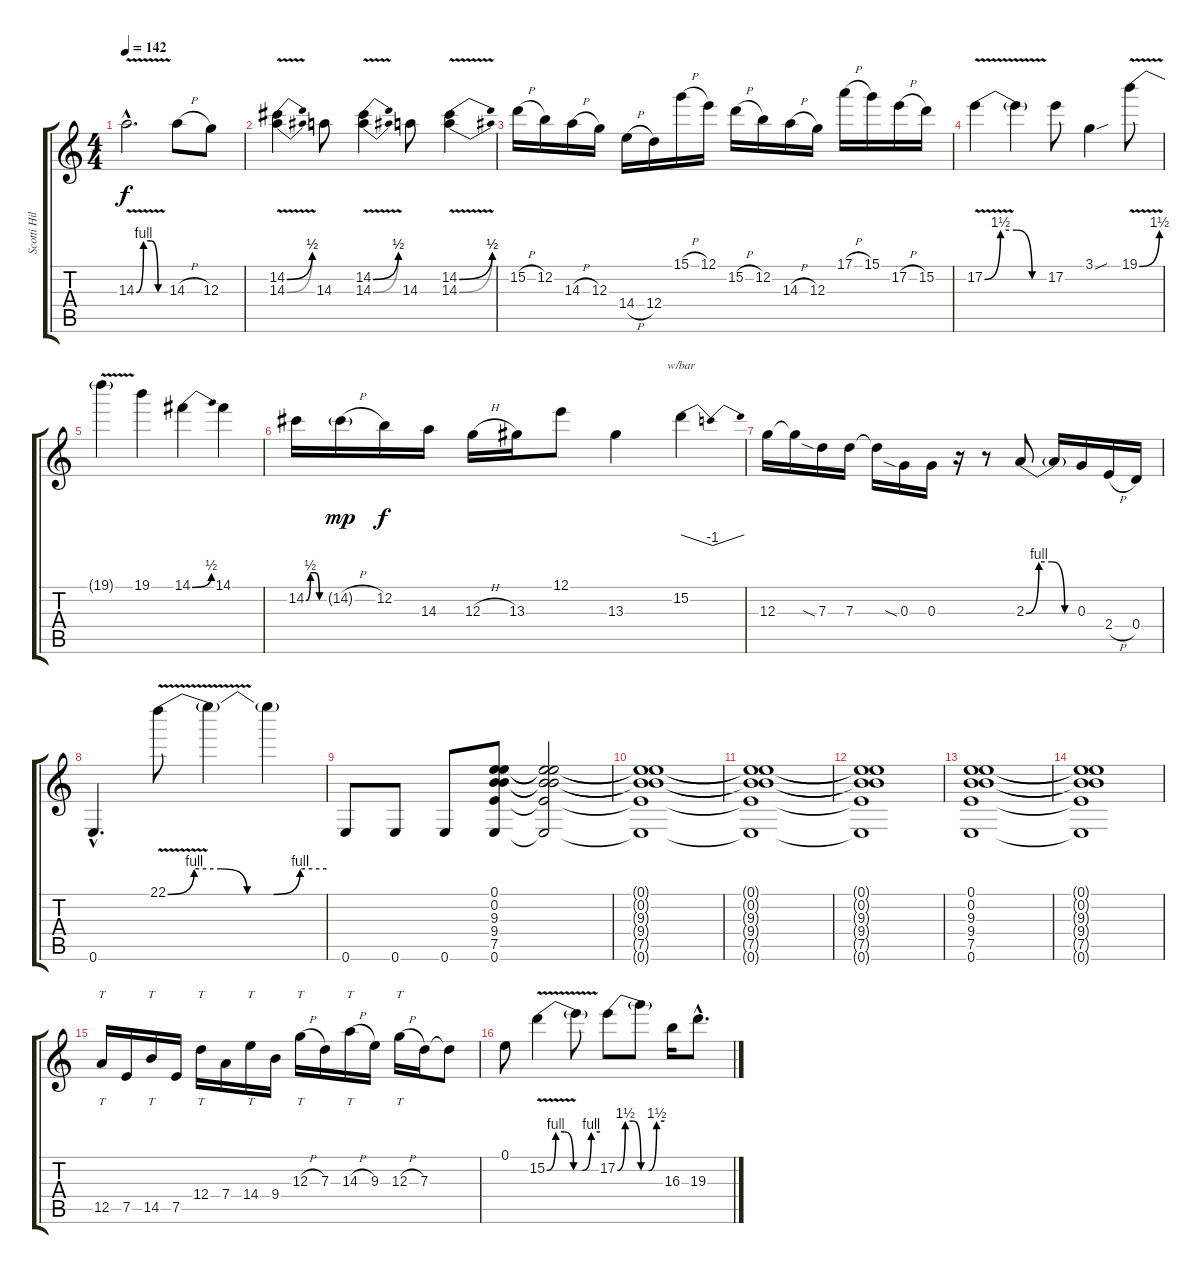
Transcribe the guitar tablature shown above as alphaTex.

\track ("Scotti Hill" "Scotti Hil") {instrument overdrivenguitar}
\staff {score tabs}
\tuning (E4 B3 G3 D3 A2 E2) {hide}
\ts (4 4)
\tempo 142
\clef g2
\ks c
14.3{be (custom 0 0 15 4 30 4 45 0 60 0) v hac}.2{d dy f} 14.3{h}.8 12.3.8 |
(14.2{be (bend 0 0 60 2) v} 14.3{be (bend 0 0 60 2)}).4 14.3.8 (14.2{be (bend 0 0 60 2) v} 14.3{be (bend 0 0 60 2)}).4 14.3.8 (14.2{be (bend 0 0 60 2) v} 14.3{be (bend 0 0 60 2)}).4 |
15.2{h}.16 12.2.16 14.3{h}.16 12.3.16 14.4{h}.16 12.4.16 15.1{h}.16 12.1.16 15.2{h}.16 12.2.16 14.3{h}.16 12.3.16 17.1{h}.16 15.1.16 17.2{h}.16 15.2.16 |
17.2{be (custom 0 0 15 6 30 6 45 0 60 0) v}.4 17.2{t}.4 17.2.8 3.1{sou}.4 19.1{be (bend 0 0 60 6) v}.8 |
19.1{t}.4 19.1.4 14.1{be (bend 0 0 60 2)}.4 14.1.4 |
14.2{be (custom 0 0 15 2 30 2 45 0 60 0)}.16 14.2{h g}.16{dy mp} 12.2.16{dy f} 14.3.16 12.3{h}.16 13.3.16 12.1.8 13.3.4 15.2.4{tbe (dip default 0 0 30 -4 60 0)} |
12.3.16 12.3{t}.16 7.3{sia}.16 7.3.16 7.3{t}.16 0.3{sia}.16 0.3.16 r.16 r.8 2.3{be (custom 0 0 15 4 30 4 45 0 60 0)}.8 2.3{t}.16 0.3.16 2.4{h}.16 0.4.16 |
0.6{hac}.4{d} 22.1{be (custom 0 0 10 4 20 4 30 0 40 0 50 4 60 4) v}.8 22.1{t}.4 22.1{t}.4 |
0.6.8 0.6.8 0.6.8 (0.1 0.2 9.3 9.4 7.5 0.6).8 (0.1{t} 0.2{t} 9.3{t} 9.4{t} 7.5{t} 0.6{t}).2 |
(0.1{t} 0.2{t} 9.3{t} 9.4{t} 7.5{t} 0.6{t}).1 |
(0.1{t} 0.2{t} 9.3{t} 9.4{t} 7.5{t} 0.6{t}).1 |
(0.1{t} 0.2{t} 9.3{t} 9.4{t} 7.5{t} 0.6{t}).1 |
(0.1 0.2 9.3 9.4 7.5 0.6).1 |
(0.1{t} 0.2{t} 9.3{t} 9.4{t} 7.5{t} 0.6{t}).1 |
12.5.16{tt} 7.5.16 14.5.16{tt} 7.5.16 12.4.16{tt} 7.4.16 14.4.16{tt} 9.4.16 12.3{h}.16{tt} 7.3.16 14.3{h}.16{tt} 9.3.16 12.3{h}.16{tt} 7.3.16 7.3{t}.8 |
0.1.8 15.2{be (custom 0 0 10 4 20 4 30 0 40 0 50 4 60 4) v}.4 15.2{t}.8 17.2{be (custom 0 0 10 6 20 6 30 0 40 0 50 6 60 6)}.8 17.2{t}.8 16.3.16 19.3{hac}.8{d}
